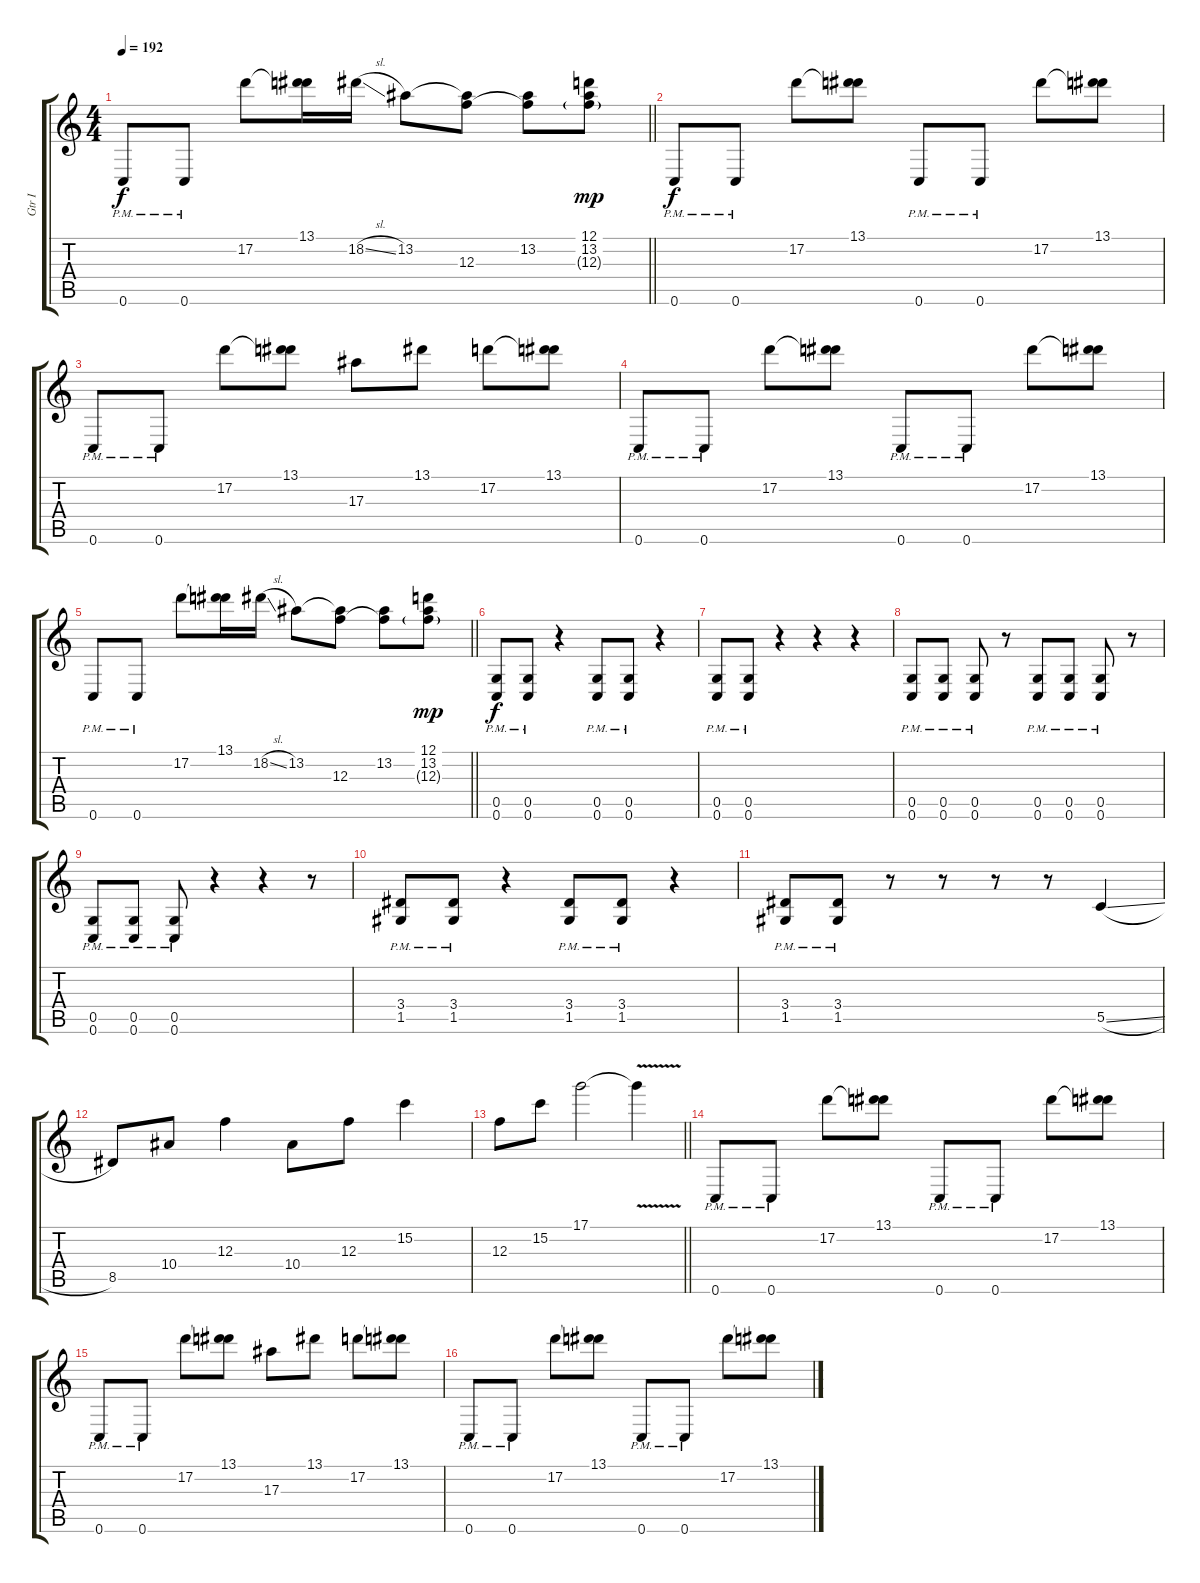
\track ("Gtr I" "Gtr I") {instrument distortionguitar}
\staff {score tabs}
\tuning (D4 A3 F3 C3 G2 C2) {hide}
\ts (4 4)
\tempo 192
\clef g2
\barLineRight lightlight
\ks c
0.6{pm}.8{dy f} 0.6{pm}.8 17.2.8 (13.1 17.2{t}).16 18.2{sl}.16 13.2.8 (13.2{t} 12.3).8 (13.2 12.3{t}).8 (12.1 13.2 12.3{g}).8{dy mp} |
0.6{pm}.8{dy f} 0.6{pm}.8 17.2.8 (13.1 17.2{t}).8 0.6{pm}.8 0.6{pm}.8 17.2.8 (13.1 17.2{t}).8 |
0.6{pm}.8 0.6{pm}.8 17.2.8 (13.1 17.2{t}).8 17.3.8 13.1.8 17.2.8 (13.1 17.2{t}).8 |
0.6{pm}.8 0.6{pm}.8 17.2.8 (13.1 17.2{t}).8 0.6{pm}.8 0.6{pm}.8 17.2.8 (13.1 17.2{t}).8 |
\barLineRight lightlight
0.6{pm}.8 0.6{pm}.8 17.2.8 (13.1 17.2{t}).16 18.2{sl}.16 13.2.8 (13.2{t} 12.3).8 (13.2 12.3{t}).8 (12.1 13.2 12.3{g}).8{dy mp} |
(0.5{pm} 0.6{pm}).8{dy f} (0.5{pm} 0.6{pm}).8 r.4 (0.5{pm} 0.6{pm}).8 (0.5{pm} 0.6{pm}).8 r.4 |
(0.5{pm} 0.6{pm}).8 (0.5{pm} 0.6{pm}).8 r.4 r.4 r.4 |
(0.5{pm} 0.6{pm}).8 (0.5{pm} 0.6{pm}).8 (0.5{pm} 0.6{pm}).8 r.8 (0.5{pm} 0.6{pm}).8 (0.5{pm} 0.6{pm}).8 (0.5{pm} 0.6{pm}).8 r.8 |
(0.5{pm} 0.6{pm}).8 (0.5{pm} 0.6{pm}).8 (0.5{pm} 0.6{pm}).8 r.4 r.4 r.8 |
(3.4{pm} 1.5{pm}).8 (3.4{pm} 1.5{pm}).8 r.4 (3.4{pm} 1.5{pm}).8 (3.4{pm} 1.5{pm}).8 r.4 |
(3.4{pm} 1.5{pm}).8 (3.4{pm} 1.5{pm}).8 r.8 r.8 r.8 r.8 5.5{sl}.4 |
8.5.8 10.4.8 12.3.4 10.4.8 12.3.8 15.2.4 |
\barLineRight lightlight
12.3.8 15.2.8 17.1.2 17.1{v t}.4 |
0.6{pm}.8 0.6{pm}.8 17.2.8 (13.1 17.2{t}).8 0.6{pm}.8 0.6{pm}.8 17.2.8 (13.1 17.2{t}).8 |
0.6{pm}.8 0.6{pm}.8 17.2.8 (13.1 17.2{t}).8 17.3.8 13.1.8 17.2.8 (13.1 17.2{t}).8 |
0.6{pm}.8 0.6{pm}.8 17.2.8 (13.1 17.2{t}).8 0.6{pm}.8 0.6{pm}.8 17.2.8 (13.1 17.2{t}).8
